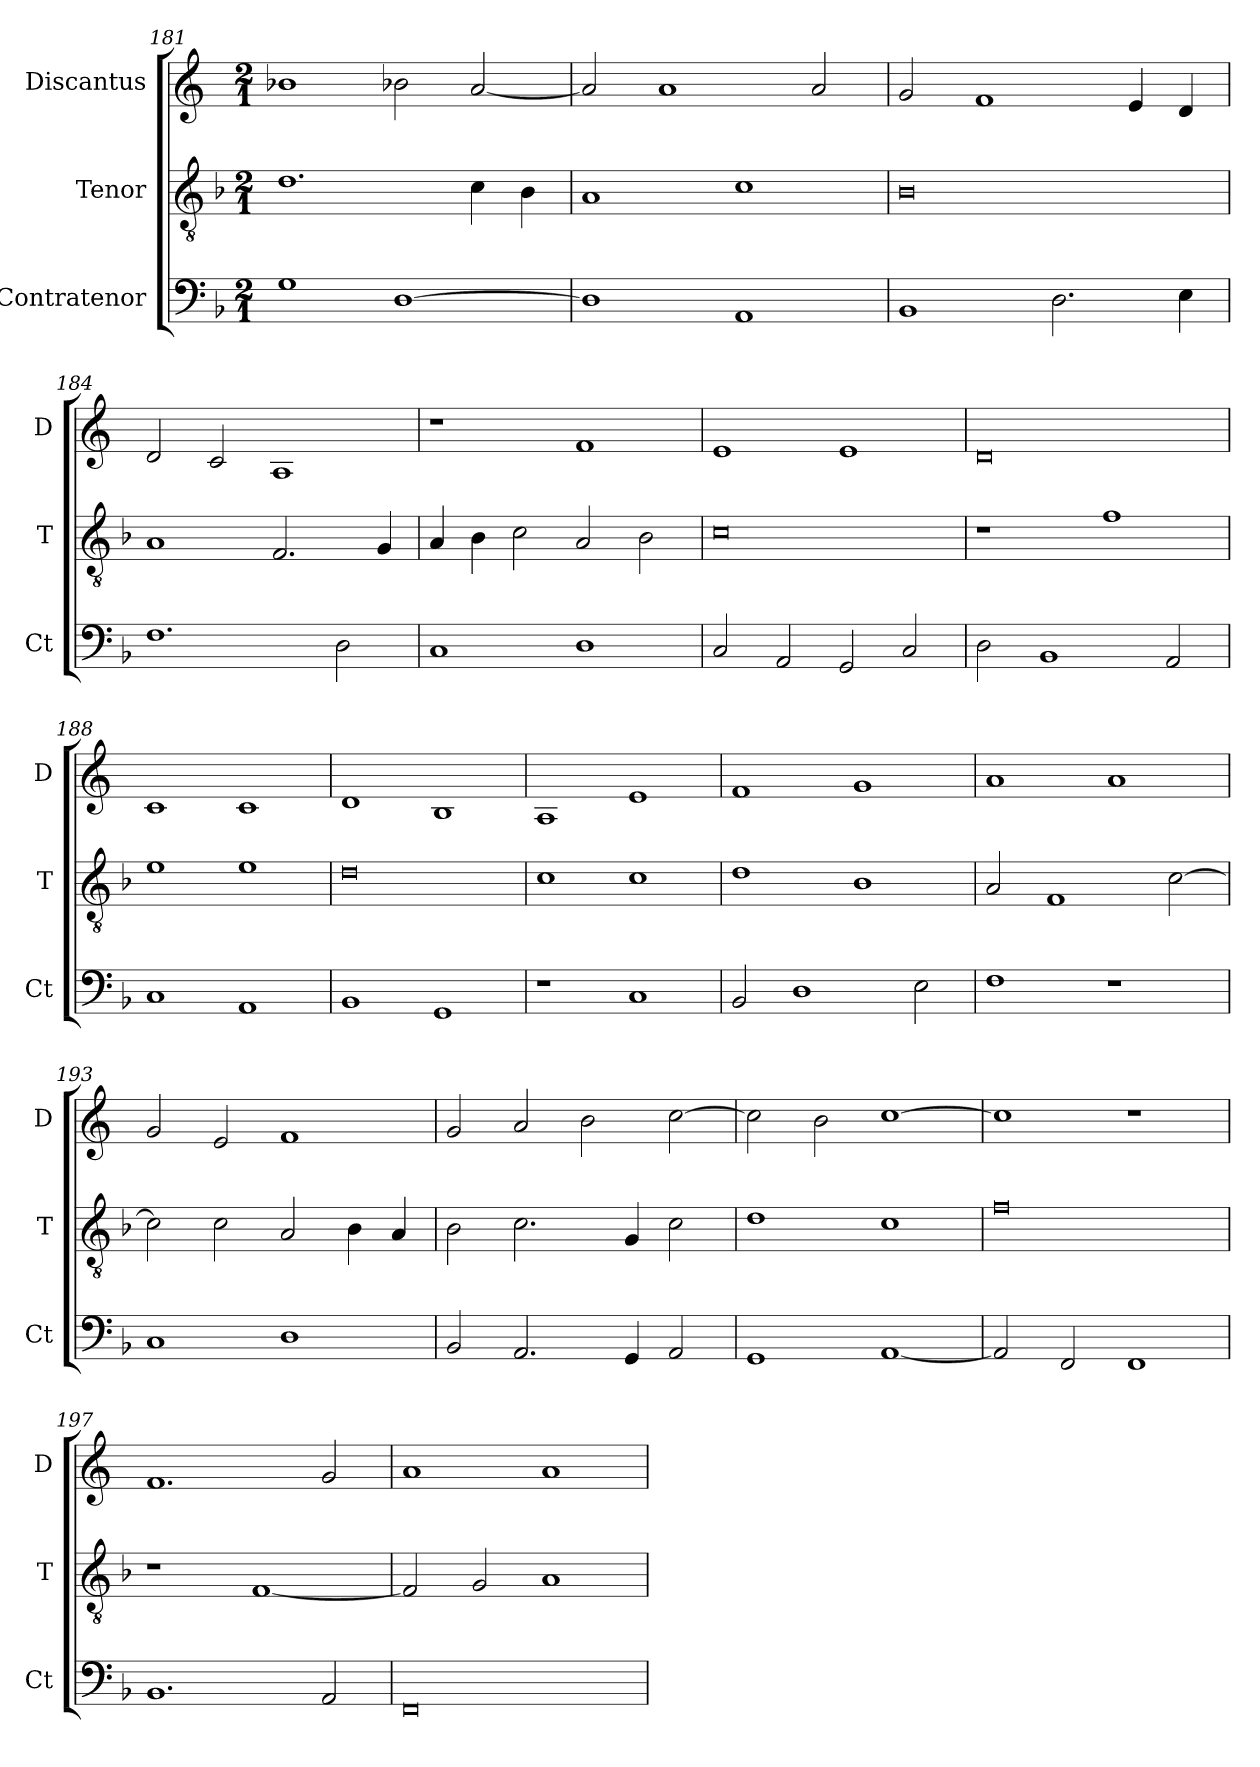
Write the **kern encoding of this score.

**kern	**kern	**kern
*part3	*part2	*part1
*staff3	*staff2	*staff1
*I"Contratenor	*I"Tenor	*I"Discantus
*I'Ct	*I'T	*I'D
*clefF4	*clefGv2	*clefG2
*k[b-]	*k[b-]	*k[]
*M2/1	*M2/1	*M2/1
=181	=181	=181
1G	1.d	1b-X
[1D	.	2b-X\
.	4c\	[2a/
.	4B-\	.
=182	=182	=182
1D]	1A	2a/]
.	.	1a
1AA	1c	.
.	.	2a/
=183	=183	=183
1BB-	0B-	2g/
.	.	1f
2.D\	.	.
.	.	4e/
4E\	.	4d/
=184	=184	=184
1.F	1A	2d/
.	.	2c/
.	2.F/	1A
2D\	.	.
.	4G/	.
=185	=185	=185
1C	4A/	1r
.	4B-\	.
.	2c\	.
1D	2A/	1f
.	2B-\	.
=186	=186	=186
2C/	0c	1e
2AA/	.	.
2GG/	.	1e
2C/	.	.
=187	=187	=187
2D\	1r	0d
1BB-	.	.
.	1f	.
2AA/	.	.
=188	=188	=188
1C	1e	1c
1AA	1e	1c
=189	=189	=189
1BB-	0d	1d
1GG	.	1B
=190	=190	=190
1r	1c	1A
1C	1c	1e
=191	=191	=191
2BB-/	1d	1f
1D	.	.
.	1B-	1g
2E\	.	.
=192	=192	=192
1F	2A/	1a
.	1F	.
1r	.	1a
.	[2c\	.
=193	=193	=193
1C	2c\]	2g/
.	2c\	2e/
1D	2A/	1f
.	4B-\	.
.	4A/	.
=194	=194	=194
2BB-/	2B-\	2g/
2.AA/	2.c\	2a/
.	.	2b\
4GG/	4G/	.
2AA/	2c\	[2cc\
=195	=195	=195
1GG	1d	2cc\]
.	.	2b\
[1AA	1c	[1cc
=196	=196	=196
2AA/]	0f	1cc]
2FF/	.	.
1FF	.	1r
=197	=197	=197
1.BB-	1r	1.f
.	[1F	.
2AA/	.	2g/
=198	=198	=198
0FF	2F/]	1a
.	2G/	.
.	1A	1a
=	=	=
*-	*-	*-
